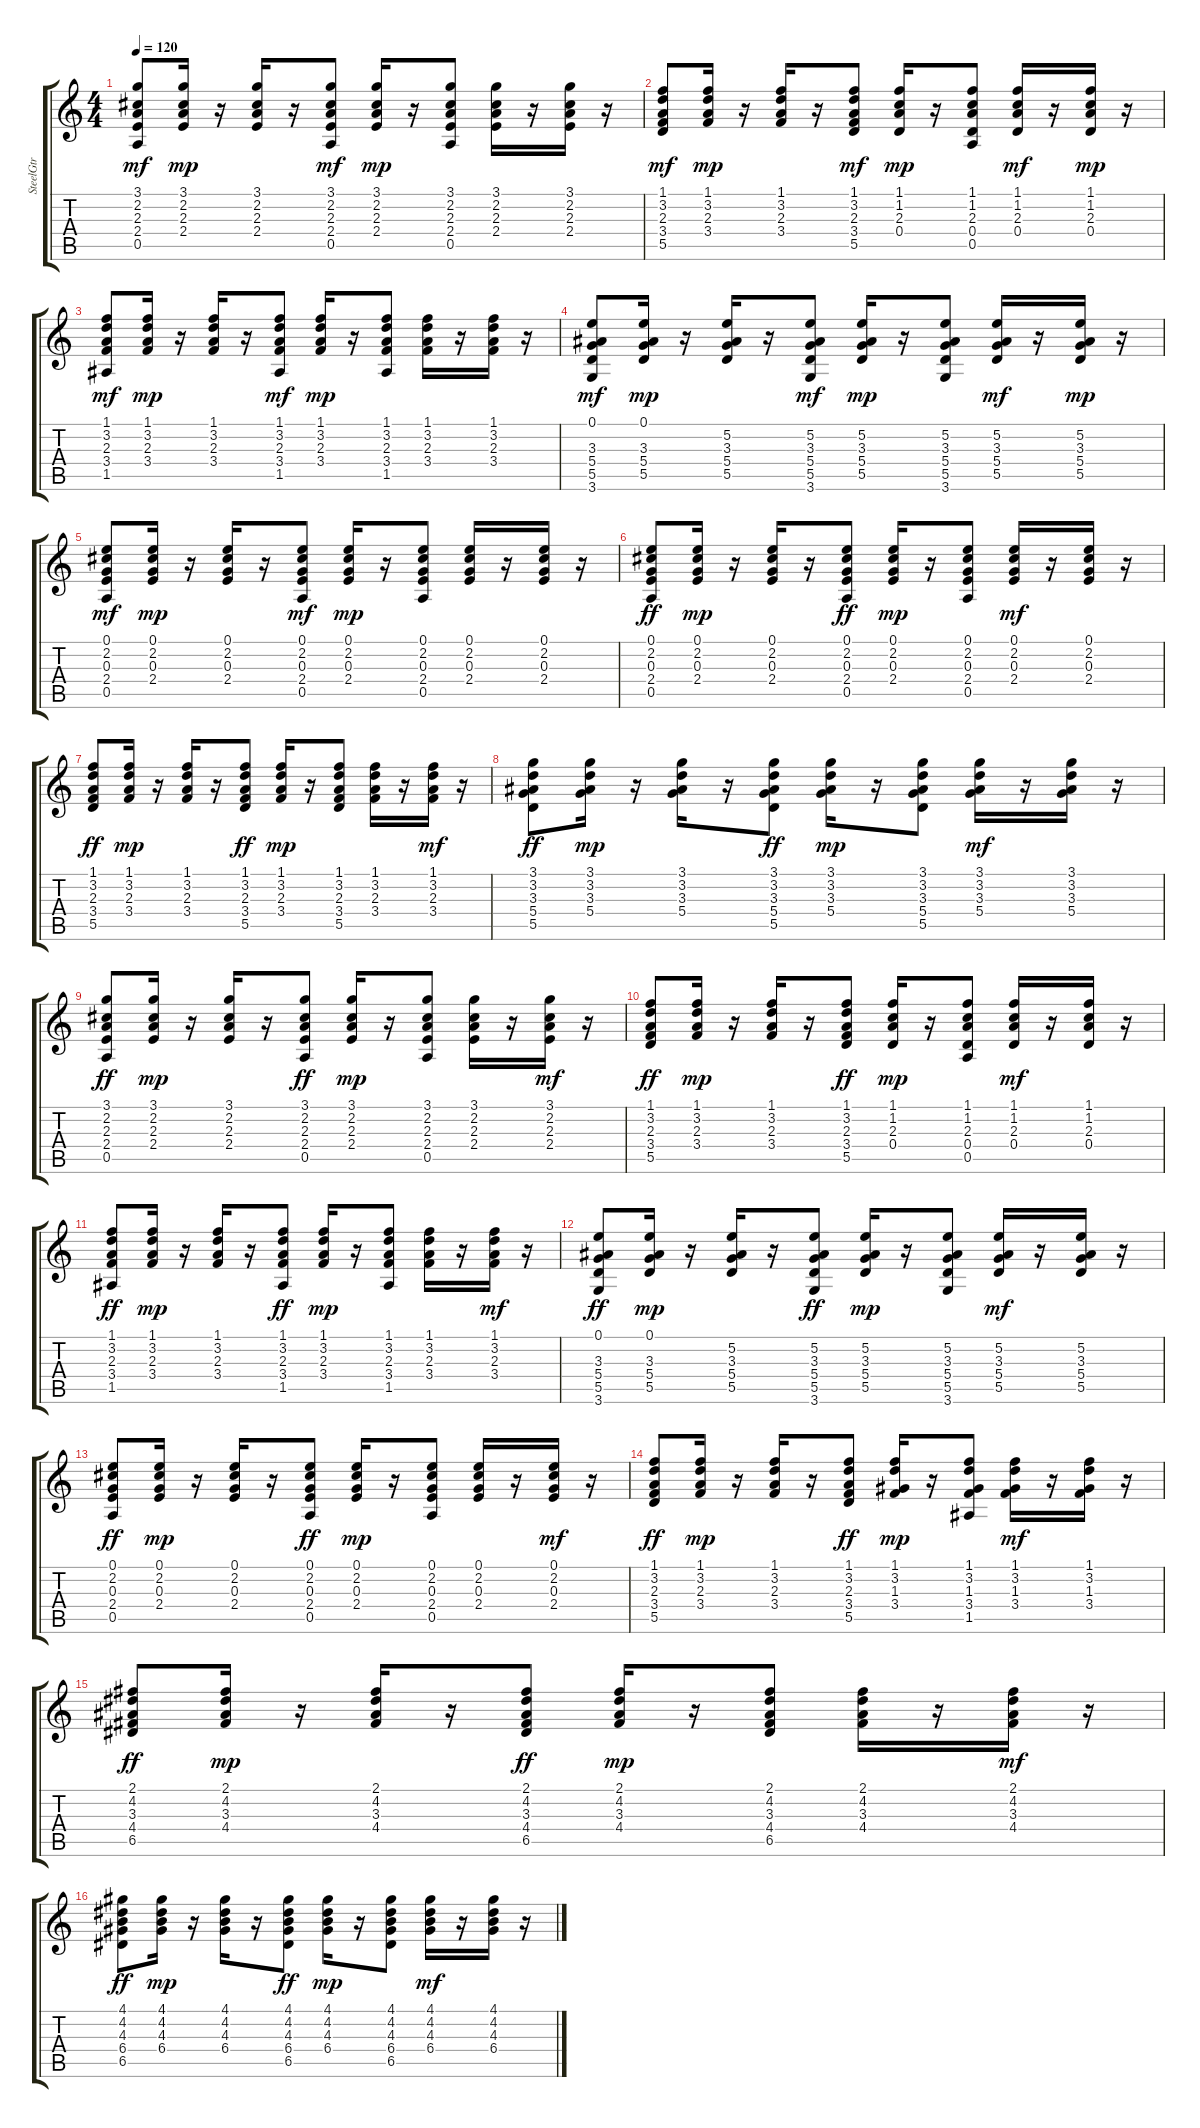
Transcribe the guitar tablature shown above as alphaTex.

\track ("SteelGtr" "SteelGtr") {instrument acousticguitarsteel}
\staff {score tabs}
\tuning (E4 B3 G3 D3 A2 E2) {hide}
\ts (4 4)
\tempo 120
\clef g2
\ks c
(3.1 2.2 2.3 2.4 0.5).8{dy mf} (3.1 2.2 2.3 2.4).16{dy mp} r.16 (3.1 2.2 2.3 2.4).16 r.16 (3.1 2.2 2.3 2.4 0.5).8{dy mf} (3.1 2.2 2.3 2.4).16{dy mp} r.16 (3.1 2.2 2.3 2.4 0.5).8 (3.1 2.2 2.3 2.4).16 r.16 (3.1 2.2 2.3 2.4).16 r.16 |
(1.1 3.2 2.3 3.4 5.5).8{dy mf} (1.1 3.2 2.3 3.4).16{dy mp} r.16 (1.1 3.2 2.3 3.4).16 r.16 (1.1 3.2 2.3 3.4 5.5).8{dy mf} (1.1 1.2 2.3 0.4).16{dy mp} r.16 (1.1 1.2 2.3 0.4 0.5).8 (1.1 1.2 2.3 0.4).16{dy mf} r.16 (1.1 1.2 2.3 0.4).16{dy mp} r.16 |
(1.1 3.2 2.3 3.4 1.5).8{dy mf} (1.1 3.2 2.3 3.4).16{dy mp} r.16 (1.1 3.2 2.3 3.4).16 r.16 (1.1 3.2 2.3 3.4 1.5).8{dy mf} (1.1 3.2 2.3 3.4).16{dy mp} r.16 (1.1 3.2 2.3 3.4 1.5).8 (1.1 3.2 2.3 3.4).16 r.16 (1.1 3.2 2.3 3.4).16 r.16 |
(0.1 3.3 5.4 5.5 3.6).8{dy mf} (0.1 3.3 5.4 5.5).16{dy mp} r.16 (5.2 3.3 5.4 5.5).16 r.16 (5.2 3.3 5.4 5.5 3.6).8{dy mf} (5.2 3.3 5.4 5.5).16{dy mp} r.16 (5.2 3.3 5.4 5.5 3.6).8 (5.2 3.3 5.4 5.5).16{dy mf} r.16 (5.2 3.3 5.4 5.5).16{dy mp} r.16 |
(0.1 2.2 0.3 2.4 0.5).8{dy mf} (0.1 2.2 0.3 2.4).16{dy mp} r.16 (0.1 2.2 0.3 2.4).16 r.16 (0.1 2.2 0.3 2.4 0.5).8{dy mf} (0.1 2.2 0.3 2.4).16{dy mp} r.16 (0.1 2.2 0.3 2.4 0.5).8 (0.1 2.2 0.3 2.4).16 r.16 (0.1 2.2 0.3 2.4).16 r.16 |
(0.1 2.2 0.3 2.4 0.5).8{dy ff} (0.1 2.2 0.3 2.4).16{dy mp} r.16 (0.1 2.2 0.3 2.4).16 r.16 (0.1 2.2 0.3 2.4 0.5).8{dy ff} (0.1 2.2 0.3 2.4).16{dy mp} r.16 (0.1 2.2 0.3 2.4 0.5).8 (0.1 2.2 0.3 2.4).16{dy mf} r.16 (0.1 2.2 0.3 2.4).16 r.16 |
(1.1 3.2 2.3 3.4 5.5).8{dy ff} (1.1 3.2 2.3 3.4).16{dy mp} r.16 (1.1 3.2 2.3 3.4).16 r.16 (1.1 3.2 2.3 3.4 5.5).8{dy ff} (1.1 3.2 2.3 3.4).16{dy mp} r.16 (1.1 3.2 2.3 3.4 5.5).8 (1.1 3.2 2.3 3.4).16 r.16 (1.1 3.2 2.3 3.4).16{dy mf} r.16 |
(3.1 3.2 3.3 5.4 5.5).8{dy ff} (3.1 3.2 3.3 5.4).16{dy mp} r.16 (3.1 3.2 3.3 5.4).16 r.16 (3.1 3.2 3.3 5.4 5.5).8{dy ff} (3.1 3.2 3.3 5.4).16{dy mp} r.16 (3.1 3.2 3.3 5.4 5.5).8 (3.1 3.2 3.3 5.4).16{dy mf} r.16 (3.1 3.2 3.3 5.4).16 r.16 |
(3.1 2.2 2.3 2.4 0.5).8{dy ff} (3.1 2.2 2.3 2.4).16{dy mp} r.16 (3.1 2.2 2.3 2.4).16 r.16 (3.1 2.2 2.3 2.4 0.5).8{dy ff} (3.1 2.2 2.3 2.4).16{dy mp} r.16 (3.1 2.2 2.3 2.4 0.5).8 (3.1 2.2 2.3 2.4).16 r.16 (3.1 2.2 2.3 2.4).16{dy mf} r.16 |
(1.1 3.2 2.3 3.4 5.5).8{dy ff} (1.1 3.2 2.3 3.4).16{dy mp} r.16 (1.1 3.2 2.3 3.4).16 r.16 (1.1 3.2 2.3 3.4 5.5).8{dy ff} (1.1 1.2 2.3 0.4).16{dy mp} r.16 (1.1 1.2 2.3 0.4 0.5).8 (1.1 1.2 2.3 0.4).16{dy mf} r.16 (1.1 1.2 2.3 0.4).16 r.16 |
(1.1 3.2 2.3 3.4 1.5).8{dy ff} (1.1 3.2 2.3 3.4).16{dy mp} r.16 (1.1 3.2 2.3 3.4).16 r.16 (1.1 3.2 2.3 3.4 1.5).8{dy ff} (1.1 3.2 2.3 3.4).16{dy mp} r.16 (1.1 3.2 2.3 3.4 1.5).8 (1.1 3.2 2.3 3.4).16 r.16 (1.1 3.2 2.3 3.4).16{dy mf} r.16 |
(0.1 3.3 5.4 5.5 3.6).8{dy ff} (0.1 3.3 5.4 5.5).16{dy mp} r.16 (5.2 3.3 5.4 5.5).16 r.16 (5.2 3.3 5.4 5.5 3.6).8{dy ff} (5.2 3.3 5.4 5.5).16{dy mp} r.16 (5.2 3.3 5.4 5.5 3.6).8 (5.2 3.3 5.4 5.5).16{dy mf} r.16 (5.2 3.3 5.4 5.5).16 r.16 |
(0.1 2.2 0.3 2.4 0.5).8{dy ff} (0.1 2.2 0.3 2.4).16{dy mp} r.16 (0.1 2.2 0.3 2.4).16 r.16 (0.1 2.2 0.3 2.4 0.5).8{dy ff} (0.1 2.2 0.3 2.4).16{dy mp} r.16 (0.1 2.2 0.3 2.4 0.5).8 (0.1 2.2 0.3 2.4).16 r.16 (0.1 2.2 0.3 2.4).16{dy mf} r.16 |
(1.1 3.2 2.3 3.4 5.5).8{dy ff} (1.1 3.2 2.3 3.4).16{dy mp} r.16 (1.1 3.2 2.3 3.4).16 r.16 (1.1 3.2 2.3 3.4 5.5).8{dy ff} (1.1 3.2 1.3 3.4).16{dy mp} r.16 (1.1 3.2 1.3 3.4 1.5).8 (1.1 3.2 1.3 3.4).16{dy mf} r.16 (1.1 3.2 1.3 3.4).16 r.16 |
(2.1 4.2 3.3 4.4 6.5).8{dy ff} (2.1 4.2 3.3 4.4).16{dy mp} r.16 (2.1 4.2 3.3 4.4).16 r.16 (2.1 4.2 3.3 4.4 6.5).8{dy ff} (2.1 4.2 3.3 4.4).16{dy mp} r.16 (2.1 4.2 3.3 4.4 6.5).8 (2.1 4.2 3.3 4.4).16 r.16 (2.1 4.2 3.3 4.4).16{dy mf} r.16 |
(4.1 4.2 4.3 6.4 6.5).8{dy ff} (4.1 4.2 4.3 6.4).16{dy mp} r.16 (4.1 4.2 4.3 6.4).16 r.16 (4.1 4.2 4.3 6.4 6.5).8{dy ff} (4.1 4.2 4.3 6.4).16{dy mp} r.16 (4.1 4.2 4.3 6.4 6.5).8 (4.1 4.2 4.3 6.4).16{dy mf} r.16 (4.1 4.2 4.3 6.4).16 r.16
